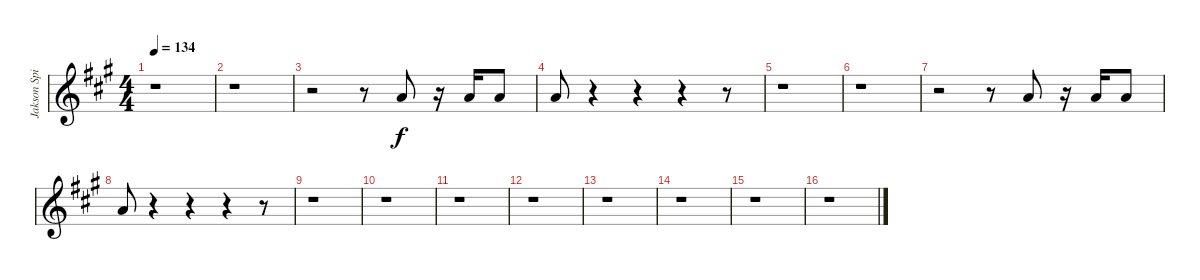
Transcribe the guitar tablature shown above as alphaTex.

\track ("Jakson Spires Vocals" "Jakson Spi") {instrument piccolo}
\staff {score}
\tuning (E4 B3 G3 D3 A2 E2) {hide}
\ts (4 4)
\tempo 134
\clef g2
\ks a
r.1{dy f} |
r.1 |
r.2 r.8 5.1.8 r.16 5.1.16 5.1.8 |
5.1.8 r.4 r.4 r.4 r.8 |
r.1 |
r.1 |
r.2 r.8 5.1.8 r.16 5.1.16 5.1.8 |
5.1.8 r.4 r.4 r.4 r.8 |
r.1 |
r.1 |
r.1 |
r.1 |
r.1 |
r.1 |
r.1 |
r.1
